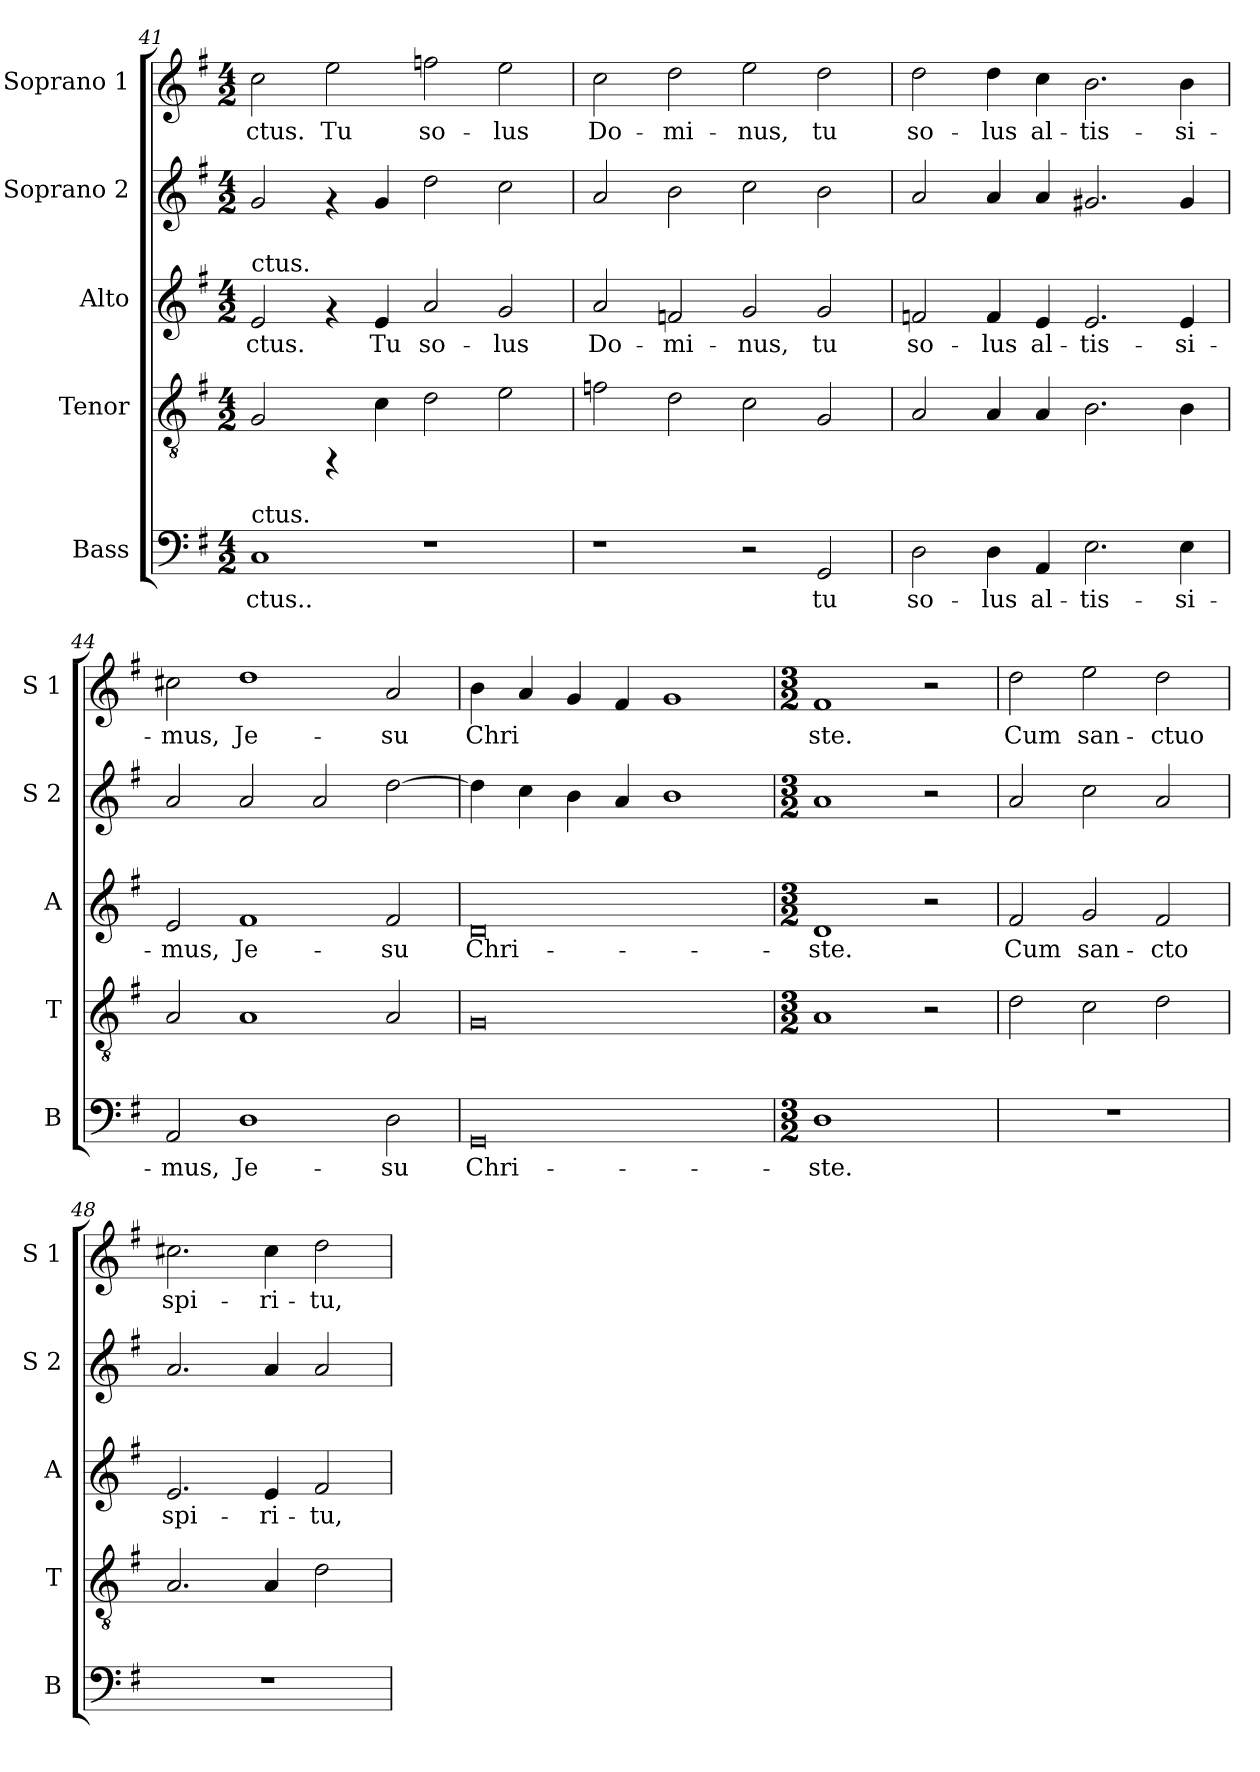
**kern	**text	**kern	**text	**kern	**text	**kern	**text	**kern	**text
*part5	*part5	*part4	*part4	*part3	*part3	*part2	*part2	*part1	*part1
*staff5	*staff5	*staff4	*staff4	*staff3	*staff3	*staff2	*staff2	*staff1	*staff1
*I"Bass	*	*I"Tenor	*	*I"Alto	*	*I"Soprano 2	*	*I"Soprano 1	*
*I'B	*	*I'T	*	*I'A	*	*I'S 2	*	*I'S 1	*
!!LO:LB:g=z
*clefF4	*	*clefGv2	*	*clefG2	*	*clefG2	*	*clefG2	*
*k[f#]	*	*k[f#]	*	*k[f#]	*	*k[f#]	*	*k[f#]	*
*G:	*	*G:	*	*G:	*	*G:	*	*G:	*
*M4/2	*	*M4/2	*	*M4/2	*	*M4/2	*	*M4/2	*
=41	=41	=41	=41	=41	=41	=41	=41	=41	=41
!	!	!	!	!LO:TX:a:t=ctus.	!	!	!	!	!
!LO:TX:a:t=ctus.	!	!	!	!	!	!	!	!	!
!	!LO:LY:b:cj	!	!LO:LY:b:cj	!	!LO:LY:b:cj	!	!LO:LY:b:cj	!	!LO:LY:b:cj
1C	-ctus..	2G/	--	2e/	-ctus.	2g/	--	2cc\	-ctus.
!	!	!	!	!	!	!	!	!	!LO:LY:b:cj
.	.	4rFF	.	4rf	.	4rf	.	2ee\	Tu
!	!	!	!LO:LY:b:cj	!	!LO:LY:b:cj	!	!LO:LY:b:cj	!	!
.	.	4c\	--	4e/	Tu	4g/	--	.	.
!	!	!	!LO:LY:b:cj	!	!LO:LY:b:cj	!	!LO:LY:b:cj	!	!LO:LY:b:cj
1r	.	2d\	--	2a/	so-	2dd\	--	2ffn\	so-
!	!	!	!LO:LY:b:cj	!	!LO:LY:b:cj	!	!LO:LY:b:cj	!	!LO:LY:b:cj
.	.	2e\	--	2g/	-lus	2cc\	--	2ee\	-lus
=42	=42	=42	=42	=42	=42	=42	=42	=42	=42
!	!	!	!LO:LY:b:cj	!	!LO:LY:b:cj	!	!LO:LY:b:cj	!	!LO:LY:b:cj
1r	.	2fn\	--	2a/	Do-	2a/	--	2cc\	Do-
!	!	!	!LO:LY:b:cj	!	!LO:LY:b:cj	!	!LO:LY:b:cj	!	!LO:LY:b:cj
.	.	2d\	--	2fn/	-mi-	2b\	--	2dd\	-mi-
!	!	!	!LO:LY:b:cj	!	!LO:LY:b:cj	!	!LO:LY:b:cj	!	!LO:LY:b:cj
2r	.	2c\	--	2g/	-nus,	2cc\	--	2ee\	-nus,
!	!LO:LY:b:cj	!	!LO:LY:b:cj	!	!LO:LY:b:cj	!	!LO:LY:b:cj	!	!LO:LY:b:cj
2GG/	tu	2G/	--	2g/	tu	2b\	--	2dd\	tu
=43	=43	=43	=43	=43	=43	=43	=43	=43	=43
!	!LO:LY:b:cj	!	!LO:LY:b:cj	!	!LO:LY:b:cj	!	!LO:LY:b:cj	!	!LO:LY:b:cj
2D\	so-	2A/	--	2fn/	so-	2a/	--	2dd\	so-
!	!LO:LY:b:cj	!	!LO:LY:b:cj	!	!LO:LY:b:cj	!	!LO:LY:b:cj	!	!LO:LY:b:cj
4D\	-lus	4A/	--	4f/	-lus	4a/	--	4dd\	-lus
!	!LO:LY:b:cj	!	!LO:LY:b:cj	!	!LO:LY:b:cj	!	!LO:LY:b:cj	!	!LO:LY:b:cj
4AA/	al-	4A/	--	4e/	al-	4a/	--	4cc\	al-
!	!LO:LY:b:cj	!	!LO:LY:b:cj	!	!LO:LY:b:cj	!	!LO:LY:b:cj	!	!LO:LY:b:cj
2.E\	-tis-	2.B\	--	2.e/	-tis-	2.g#X/	--	2.b\	-tis-
!	!LO:LY:b:cj	!	!LO:LY:b:cj	!	!LO:LY:b:cj	!	!LO:LY:b:cj	!	!LO:LY:b:cj
4E\	-si-	4B\	--	4e/	-si-	4g#/	--	4b\	-si-
!!LO:PB:g=z
=44	=44	=44	=44	=44	=44	=44	=44	=44	=44
!	!LO:LY:b:cj	!	!LO:LY:b:cj	!	!LO:LY:b:cj	!	!LO:LY:b:cj	!	!LO:LY:b:cj
2AA/	-mus,	2A/	--	2e/	-mus,	2a/	--	2cc#X\	-mus,
!	!LO:LY:b:cj	!	!LO:LY:b:cj	!	!LO:LY:b:cj	!	!LO:LY:b:cj	!	!LO:LY:b:cj
1D	Je-	1A	--	1f#	Je-	2a/	--	1dd	Je-
!	!	!	!	!	!	!	!LO:LY:b:cj	!	!
.	.	.	.	.	.	2a/	--	.	.
!	!LO:LY:b:cj	!	!LO:LY:b:cj	!	!LO:LY:b:cj	!	!LO:LY:b:cj	!	!LO:LY:b:cj
2D\	-su	2A/	--	2f#/	-su	[>2dd\	--	2a/	-su
=45	=45	=45	=45	=45	=45	=45	=45	=45	=45
!	!LO:LY:b:cj	!	!LO:LY:b:cj	!	!LO:LY:b:cj	!	!LO:LY:b:cj	!	!LO:LY:b:cj
0GG	Chri-	0G	--	0d	Chri-	4dd\]	--	4b\	Chri-
!	!	!	!	!	!	!	!LO:LY:b:cj	!	!LO:LY:b:cj
.	.	.	.	.	.	4cc\	--	4a/	--
!	!	!	!	!	!	!	!LO:LY:b:cj	!	!LO:LY:b:cj
.	.	.	.	.	.	4b\	--	4g/	--
!	!	!	!	!	!	!	!LO:LY:b:cj	!	!LO:LY:b:cj
.	.	.	.	.	.	4a/	--	4f#/	--
!	!	!	!	!	!	!	!LO:LY:b:cj	!	!LO:LY:b:cj
.	.	.	.	.	.	1b	--	1g	--
=46	=46	=46	=46	=46	=46	=46	=46	=46	=46
*M3/2	*	*M3/2	*	*M3/2	*	*M3/2	*	*M3/2	*
!	!LO:LY:b:cj	!	!LO:LY:b:cj	!	!LO:LY:b:cj	!	!LO:LY:b:cj	!	!LO:LY:b:cj
1D	-ste.	1A	--	1d	-ste.	1a	--	1f#	-ste.
2ryy	.	2r	.	2r	.	2r	.	2r	.
=47	=47	=47	=47	=47	=47	=47	=47	=47	=47
!	!	!	!LO:LY:b:cj	!	!LO:LY:b:cj	!	!LO:LY:b:cj	!	!LO:LY:b:cj
1.r	.	2d\	--	2f#/	Cum	2a/	--	2dd\	Cum
!	!	!	!LO:LY:b:cj	!	!LO:LY:b:cj	!	!LO:LY:b:cj	!	!LO:LY:b:cj
.	.	2c\	--	2g/	san-	2cc\	--	2ee\	san-
!	!	!	!LO:LY:b:cj	!	!LO:LY:b:cj	!	!LO:LY:b:cj	!	!LO:LY:b:cj
.	.	2d\	--	2f#/	-cto	2a/	--	2dd\	-ctuo
!!LO:LB:g=z
=48	=48	=48	=48	=48	=48	=48	=48	=48	=48
!	!	!	!LO:LY:b:cj	!	!LO:LY:b:cj	!	!LO:LY:b:cj	!	!LO:LY:b:cj
1.r	.	2.A/	--	2.e/	spi-	2.a/	--	2.cc#X\	spi-
!	!	!	!LO:LY:b:cj	!	!LO:LY:b:cj	!	!LO:LY:b:cj	!	!LO:LY:b:cj
.	.	4A/	--	4e/	-ri-	4a/	--	4cc#\	-ri-
!	!	!	!LO:LY:b:cj	!	!LO:LY:b:cj	!	!LO:LY:b:cj	!	!LO:LY:b:cj
.	.	2d\	--	2f#/	-tu,	2a/	--	2dd\	-tu,
=	=	=	=	=	=	=	=	=	=
*-	*-	*-	*-	*-	*-	*-	*-	*-	*-
